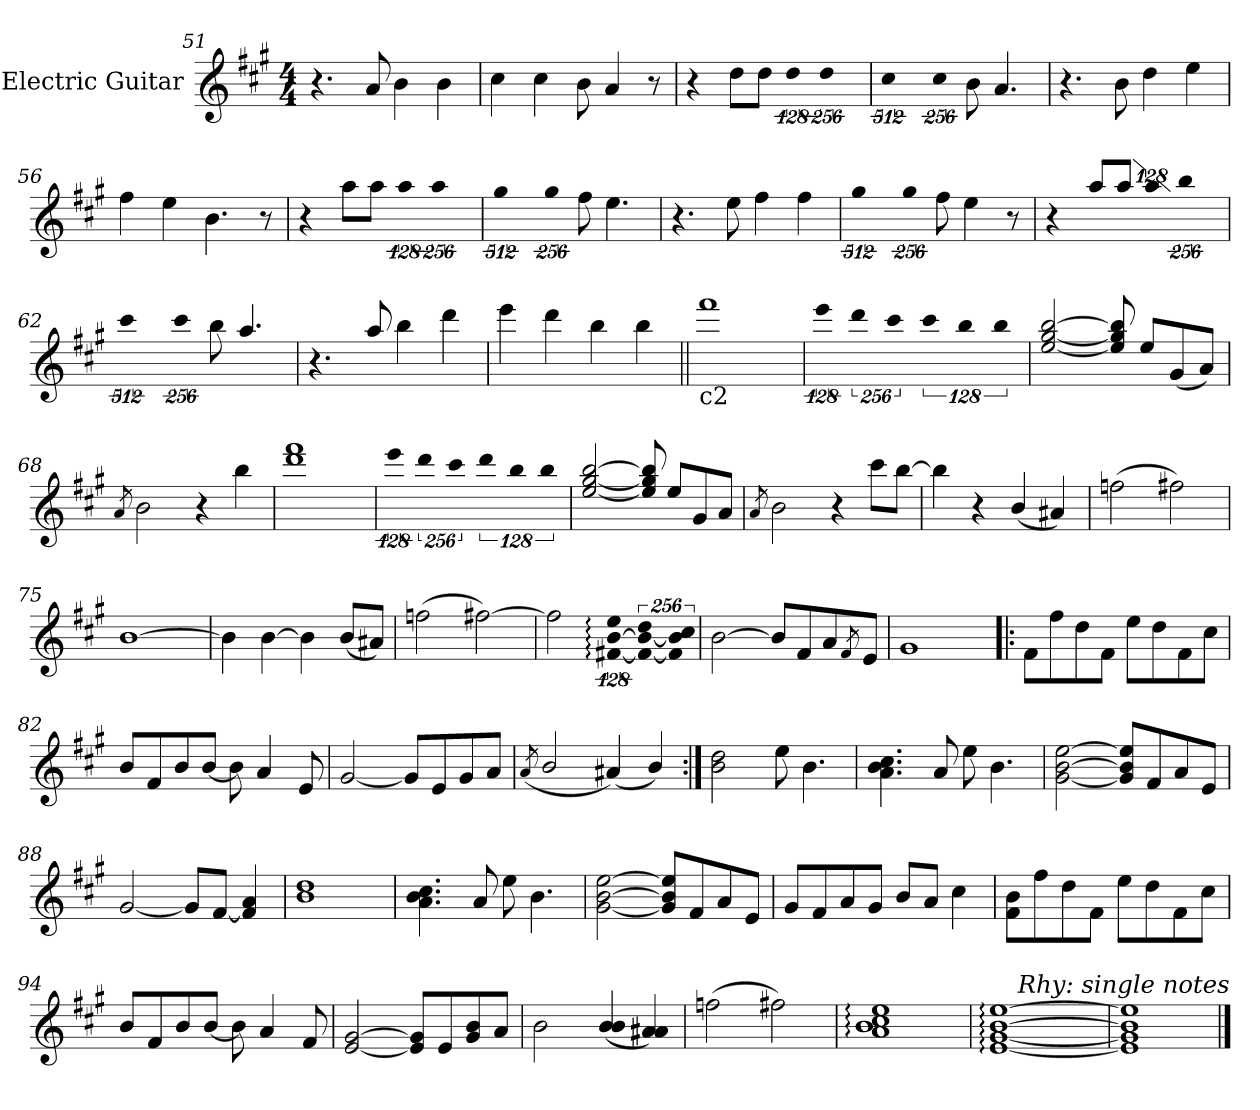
**kern
*part1
*staff1
*I"Electric Guitar
*I'E. Gtr.
*clefG2
*ITrd7c12
*k[f#c#g#]
*A:
*M4/4
=51
4.r
8Ai/
4Bi\
4Bi\
=52
4c#i\
4c#i\
8Bi\
4Ai/
8r
!!LO:LB:g=z
=53
4r
8di\L
8di\J
!LO:N:vis=4
512%85di\
!LO:N:vis=2
512%171di\
=54
!LO:N:vis=2
1024%341c#i\
!LO:N:vis=4
1024%171c#i\
8Bi\
4.Ai/
=55
4.r
8Bi\
4di\
4ei\
=56
4f#i\
4ei\
4.Bi\
8r
!!LO:LB:g=z
=57
4r
8ai\L
8ai\J
!LO:N:vis=4
512%85ai\
!LO:N:vis=2
512%171ai\
=58
!LO:N:vis=2
1024%341g#i\
!LO:N:vis=4
1024%171g#i\
8f#i\
4.ei\
=59
4.r
8ei\
4f#i\
4f#i\
=60
!LO:N:vis=2
1024%341g#i\
!LO:N:vis=4
1024%171g#i\
8f#i\
4ei\
8r
!!LO:LB:g=z
=61
4r
8ai/L
8ai/J
!LO:N:vis=4
512%85ai/
!LO:N:vis=2
512%171bi\
=62
!LO:N:vis=2
1024%341cc#i\
!LO:N:vis=4
1024%171cc#i\
8bi\
4.ai/
=63
4.r
8ai/
4bi\
4ddi\
=64
4eei\
4ddi\
4bi\
4bi\
!!LO:LB:g=z
=65||
!LO:TX:b:t=c2
1ff#i
=66
!LO:N:vis=4
512%85eei\
!LO:N:vis=4
1024%171ddi\
!LO:N:vis=4
1024%171cc#i\
!LO:N:vis=4
512%85cc#i\
!LO:N:vis=4
1024%171bi\
!LO:N:vis=4
1024%171bi\
=67
[<2ei/ [<2g#i [>2bi
8ei/] 8g#i] 8bi]
8ei/L
(8G#i/
8Ai/J)
=68
8qAi/
2Bi\
4r
4bi\
!!LO:LB:g=z
=69
1ddi 1ff#i
=70
!LO:N:vis=4
512%85eei\
!LO:N:vis=4
1024%171ddi\
!LO:N:vis=4
1024%171cc#i\
!LO:N:vis=4
512%85ddi\
!LO:N:vis=4
1024%171bi\
!LO:N:vis=4
1024%171bi\
=71
[<2ei/ [<2g#i [>2bi
8ei/] 8g#i] 8bi]
8ei/L
8G#i/
8Ai/J
=72
8qAi/
2Bi\
4r
8cc#i\L
[>8bi\J
!!LO:LB:g=z
=73
4bi\]
4r
(4Bi/
4A#Xi/)
=74
(2fni\
2f#Xi\)
=75
[>1Bi
=76
4Bi\]
[>4Bi\
4Bi\]
(8Bi/L
8A#Xi/J)
!!LO:LB:g=z
=77
(2fni\
[>2f#Xi\)
=78
2f#i\]
!LO:N:vis=4
[<512%85F#Xi\: [>512%85Bi: 512%85ei:
!LO:N:vis=4
1024%171F#i/_< 1024%171Bi_> 1024%171di
!LO:N:vis=4
1024%171F#i/] 1024%171Bi] 1024%171c#i
=79
[>2Bi\
8Bi/L]
8F#i/
8Ai/
8qF#i/
8Ei/J
=80
1G#i
!!LO:LB:g=z
=81!|:
8F#i\L
8f#i\
8di\
8F#i\J
8ei\L
8di\
8F#i\
8c#i\J
=82
8Bi/L
8F#i/
8Bi/
[<8Bi/J
8Bi\]
4Ai/
8Ei/
=83
[<2G#i/
8G#i/L]
8Ei/
8G#i/
8Ai/J
=84
(8qAi/
2Bi/
(4A#Xi/)
4Bi/)
!!LO:PB:g=z
=85:|!
2Bi\ 2di
8ei\
4.Bi\
=86
4.Ai\ 4.Bi 4.c#i
8Ai/
8ei\
4.Bi\
=87
[<2G#i\ [>2Bi [>2ei
8G#i/] 8Bi] 8ei]L
8F#i/
8Ai/
8Ei/J
=88
[<2G#i/
8G#i/L]
[<8F#i/J
4F#i/] 4Ai
!!LO:LB:g=z
=89
1Bi 1di
=90
4.Ai\ 4.Bi 4.c#i
8Ai/
8ei\
4.Bi\
=91
[<2G#i\ [>2Bi [>2ei
8G#i/] 8Bi] 8ei]L
8F#i/
8Ai/
8Ei/J
=92
8G#i/L
8F#i/
8Ai/
8G#i/J
8Bi/L
8Ai/J
4c#i\
!!LO:LB:g=z
=93
8F#i\ 8BiL
8f#i\
8di\
8F#i\J
8ei\L
8di\
8F#i\
8c#i\J
=94
8Bi/L
8F#i/
8Bi/
[<8Bi/J
8Bi\]
4Ai/
8F#i/
=95
[<2Ei/ [>2G#i
8Ei/] 8G#i]L
8Ei/
8G#i/ 8Bi
8Ai/J
=96
2Bi\
(4Bi/ 4Bi
4A#Xi/ 4A#i)
!!LO:LB:g=z
=97
(2fni\
2f#Xi\)
=98
1Ai: 1Bi: 1c#i: 1ei:
=99
*^
[<1Ei: [<1G#i: [>1Bi: [>1ei:	8ryy
!	!LO:TX:a:i:t=Rhy&colon; single notes
.	2..ryy
*v	*v
=100
1Ei] 1G#i] 1Bi] 1ei]
==
*-
